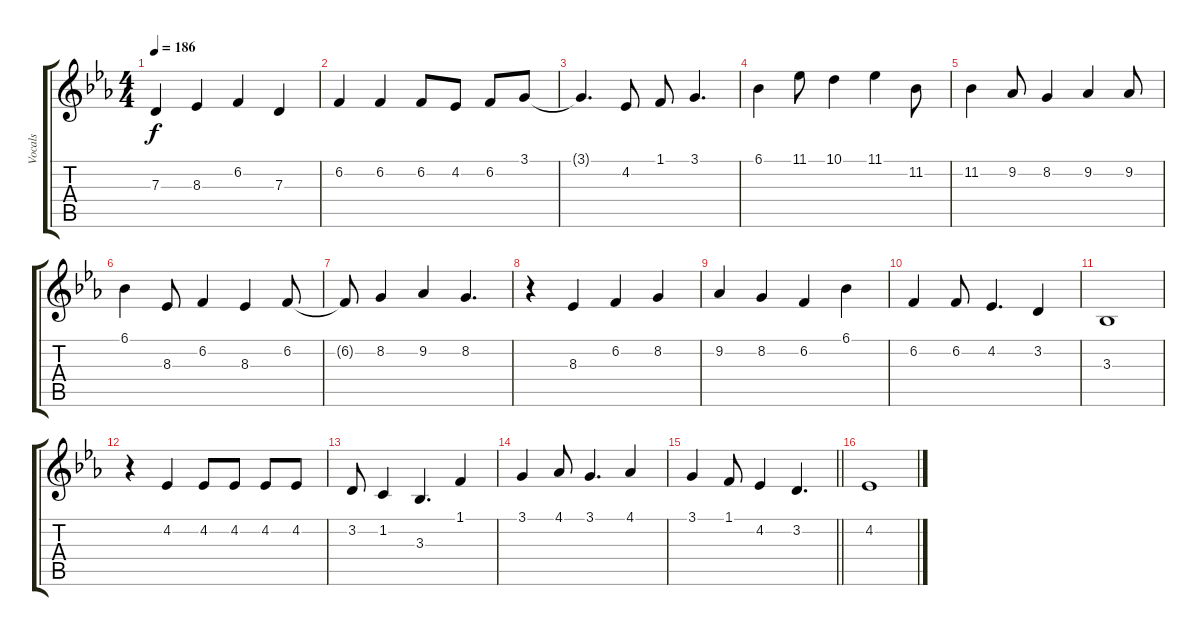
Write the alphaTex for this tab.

\track ("Vocals" "Vocals") {instrument altosax}
\staff {score tabs}
\tuning (E4 B3 G3 D3 A2 E2) {hide}
\ts (4 4)
\tempo 186
\clef g2
\ks eb
7.3.4{dy f} 8.3.4 6.2.4 7.3.4 |
6.2.4 6.2.4 6.2.8 4.2.8 6.2.8 3.1.8 |
3.1{t}.4{d} 4.2.8 1.1.8 3.1.4{d} |
6.1.4 11.1.8 10.1.4 11.1.4 11.2.8 |
11.2.4 9.2.8 8.2.4 9.2.4 9.2.8 |
6.1.4 8.3.8 6.2.4 8.3.4 6.2.8 |
6.2{t}.8 8.2.4 9.2.4 8.2.4{d} |
r.4 8.3.4 6.2.4 8.2.4 |
9.2.4 8.2.4 6.2.4 6.1.4 |
6.2.4 6.2.8 4.2.4{d} 3.2.4 |
3.3.1 |
r.4 4.2.4 4.2.8 4.2.8 4.2.8 4.2.8 |
3.2.8 1.2.4 3.3.4{d} 1.1.4 |
3.1.4 4.1.8 3.1.4{d} 4.1.4 |
\barLineRight lightlight
3.1.4 1.1.8 4.2.4 3.2.4{d} |
4.2.1
